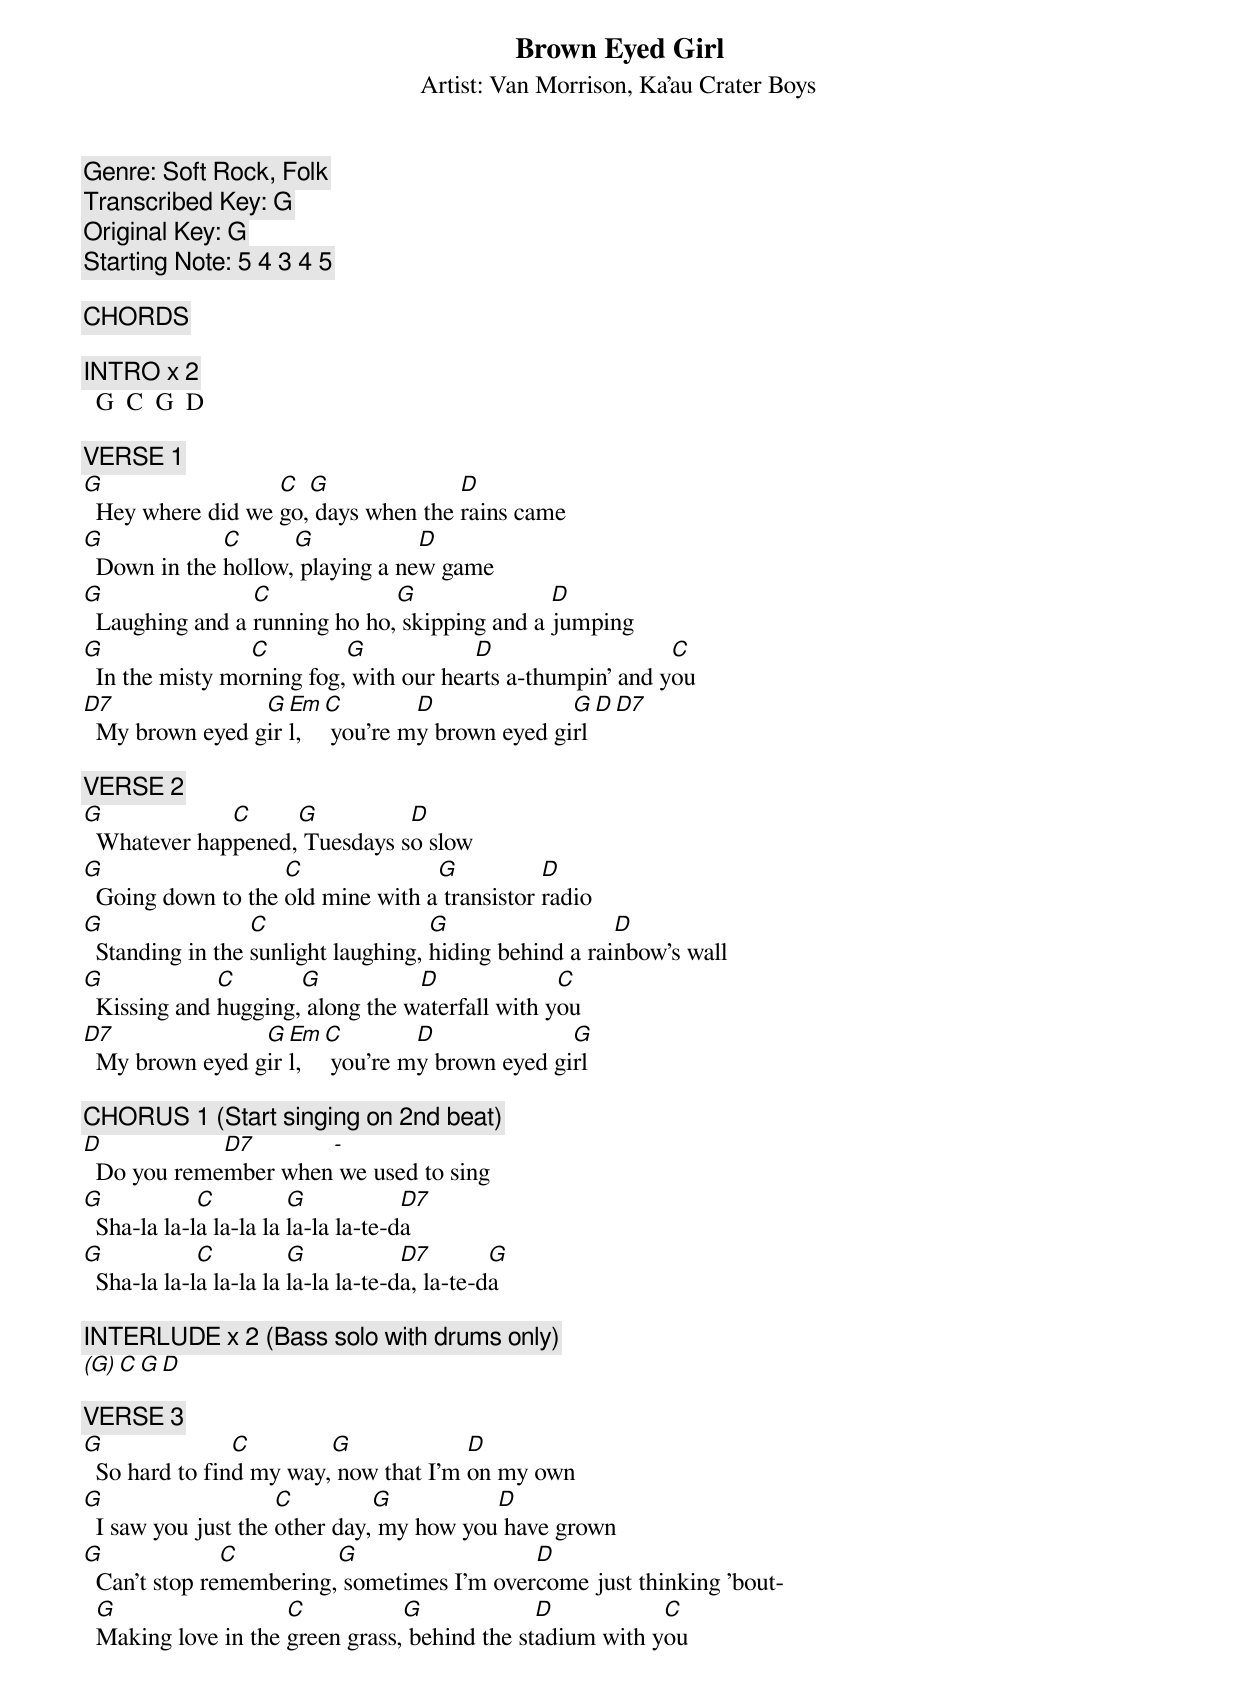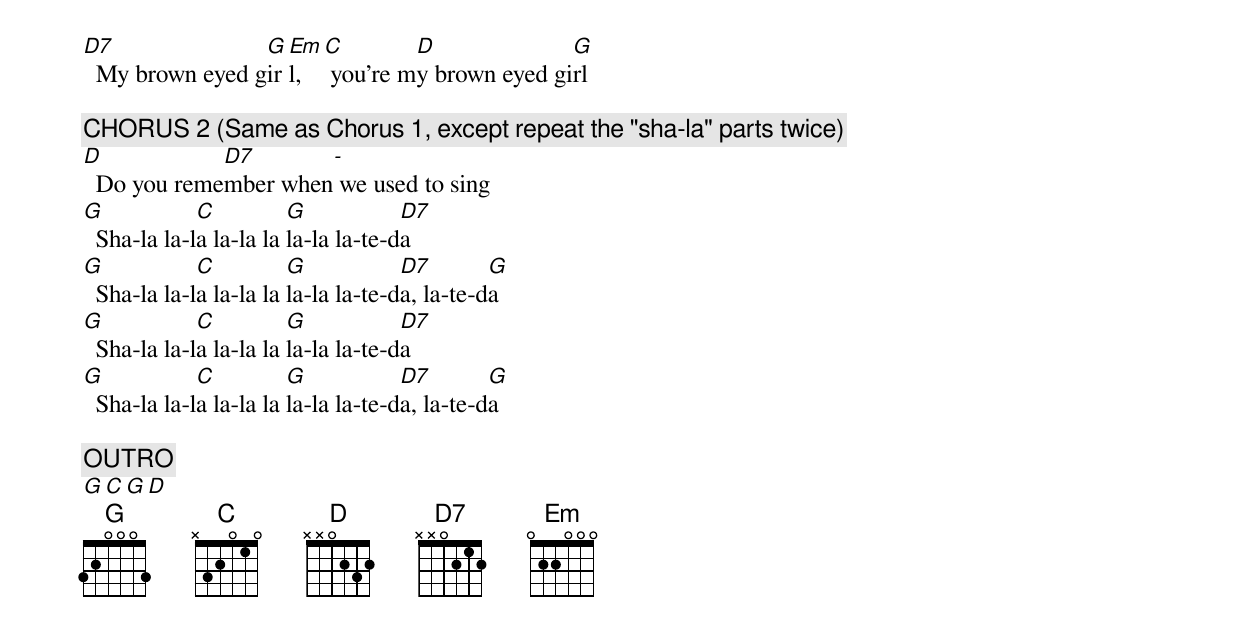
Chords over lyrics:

Brown Eyed Girl
Artist: Van Morrison, Ka'au Crater Boys
Genre: Soft Rock, Folk
Transcribed Key: G
Original Key: G
Starting Note: 5 4 3 4 5

[CHORDS]
  G  0232      C  0003      D  2220      D7  2223      Em  0432

[INTRO] x 2
  G  C  G  D

[VERSE 1]
G                  C  G              D
  Hey where did we go, days when the rains came
G             C      G            D
  Down in the hollow, playing a new game
G                C             G               D
  Laughing and a running ho ho, skipping and a jumping
G                C         G            D                   C
  In the misty morning fog, with our hearts a-thumpin' and you
D7               G Em C        D              G  D  D7
  My brown eyed girl,  you're my brown eyed girl

[VERSE 2]
G             C     G          D
  Whatever happened, Tuesdays so slow
G                   C              G           D
  Going down to the old mine with a transistor radio
G                 C                  G                  D
  Standing in the sunlight laughing, hiding behind a rainbow's wall
G             C       G           D              C
  Kissing and hugging, along the waterfall with you
D7               G Em C        D              G
  My brown eyed girl,  you're my brown eyed girl

[CHORUS 1] (Start singing on 2nd beat)
D            D7       -
  Do you remember when we used to sing
G            C          G            D7
  Sha-la la-la la-la la la-la la-te-da
G            C          G            D7        G
  Sha-la la-la la-la la la-la la-te-da, la-te-da

[INTERLUDE] x 2 (Bass solo with drums only)
  (G)  C  G  D

[VERSE 3]
G               C        G             D
  So hard to find my way, now that I'm on my own
G                    C         G          D
  I saw you just the other day, my how you have grown
G              C         G                  D
  Can't stop remembering, sometimes I'm overcome just thinking 'bout-
  G                  C           G             D           C
  Making love in the green grass, behind the stadium with you
D7               G Em C        D              G
  My brown eyed girl,  you're my brown eyed girl

[CHORUS 2] (Same as Chorus 1, except repeat the "sha-la" parts twice)
D            D7       -
  Do you remember when we used to sing
G            C          G            D7
  Sha-la la-la la-la la la-la la-te-da
G            C          G            D7        G
  Sha-la la-la la-la la la-la la-te-da, la-te-da
G            C          G            D7
  Sha-la la-la la-la la la-la la-te-da
G            C          G            D7        G
  Sha-la la-la la-la la la-la la-te-da, la-te-da

[OUTRO]
  G  C  G  D
